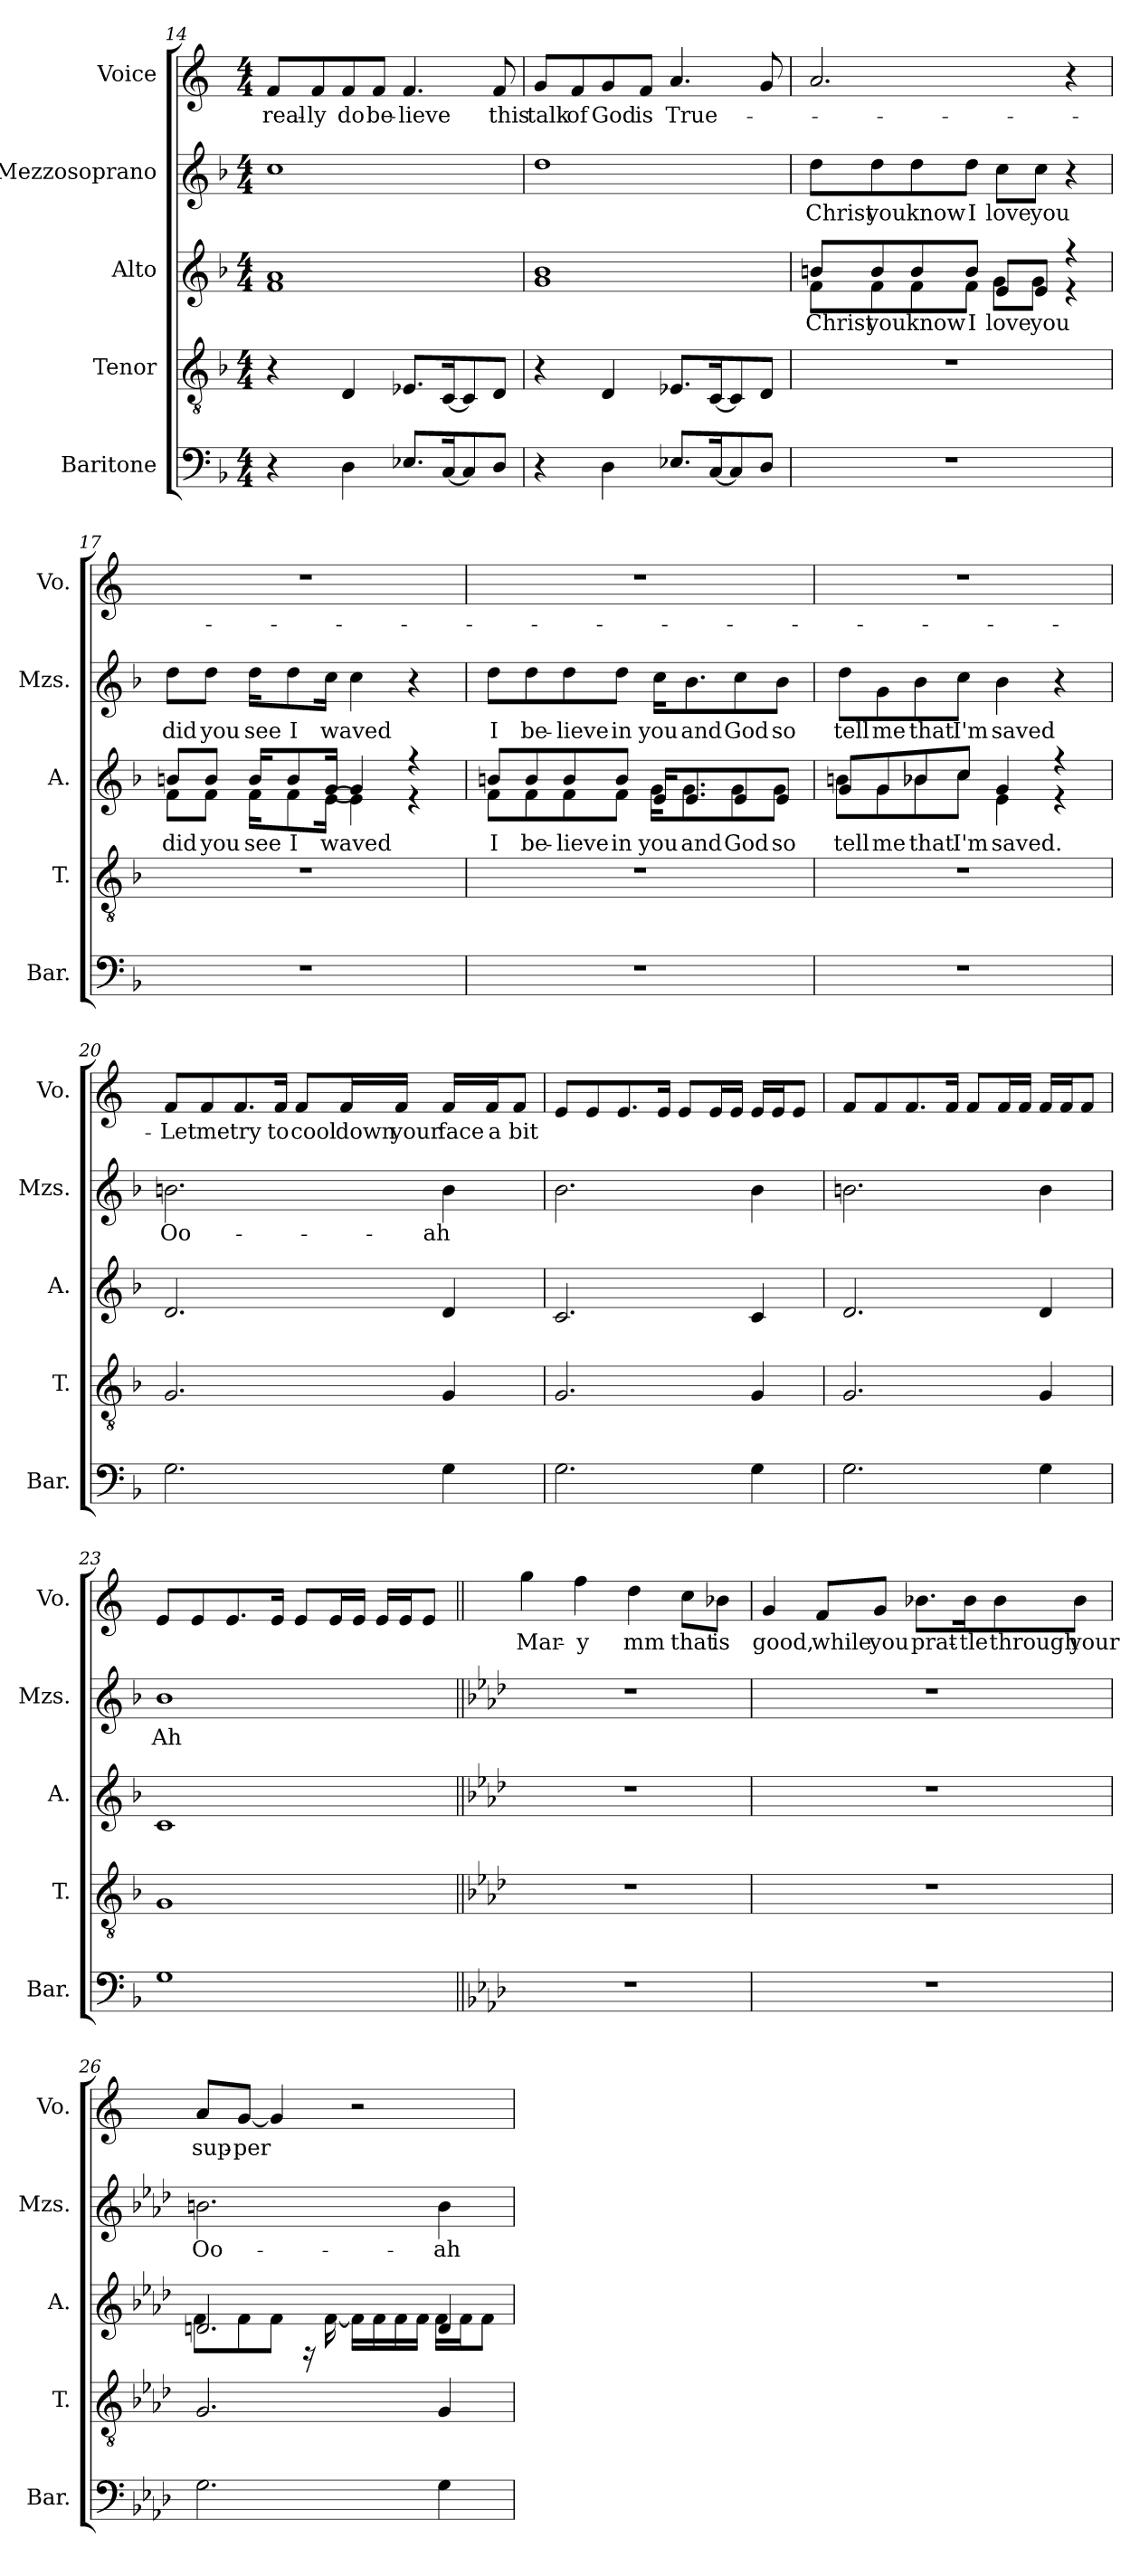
**kern	**kern	**kern	**text	**kern	**text	**kern	**text
*part5	*part4	*part3	*part3	*part2	*part2	*part1	*part1
*staff5	*staff4	*staff3	*staff3	*staff2	*staff2	*staff1	*staff1
*I"Baritone	*I"Tenor	*I"Alto	*	*I"Mezzosoprano	*	*I"Voice	*
*I'Bar.	*I'T.	*I'A.	*	*I'Mzs.	*	*I'Vo.	*
*clefF4	*clefGv2	*clefG2	*	*clefG2	*	*clefG2	*
*k[b-]	*k[b-]	*k[b-]	*	*k[b-]	*	*k[]	*
*F:	*F:	*F:	*	*F:	*	*C:	*
*M4/4	*M4/4	*M4/4	*	*M4/4	*	*M4/4	*
=14	=14	=14	=14	=14	=14	=14	=14
4r	4r	1f 1a	.	1cc	.	8f/L	real-
.	.	.	.	.	.	8f/	-ly
4D\	4D/	.	.	.	.	8f/	do
.	.	.	.	.	.	8f/J	be-
8.E-X/L	8.E-X/L	.	.	.	.	4.f/	-lieve
[16C/K	[16C/K	.	.	.	.	.	.
8C/]	8C/]	.	.	.	.	.	.
8D/J	8D/J	.	.	.	.	8f/	this
=15	=15	=15	=15	=15	=15	=15	=15
4r	4r	1g 1b-	.	1dd	.	8g/L	talk
.	.	.	.	.	.	8f/	of
4D\	4D/	.	.	.	.	8g/	God
.	.	.	.	.	.	8f/J	is
8.E-X/L	8.E-X/L	.	.	.	.	4.a/	True-
[16C/K	[16C/K	.	.	.	.	.	.
8C/]	8C/]	.	.	.	.	.	.
8D/J	8D/J	.	.	.	.	8g/	.
=16	=16	=16	=16	=16	=16	=16	=16
*	*	*^	*	*	*	*	*
1r	1r	8f\L	8bn/L	Christ	8dd\L	Christ	2.a/	.
.	.	8f\	8b/	you	8dd\	you	.	.
.	.	8f\	8b/	know	8dd\	know	.	.
.	.	8f\J	8b/J	I	8dd\J	I	.	.
.	.	8e/L	8g\L	love	8cc\L	love	.	.
.	.	8e/J	8g\J	you	8cc\J	you	.	.
.	.	4r	4r	.	4r	.	4r	.
!!LO:LB:g=z
=17	=17	=17	=17	=17	=17	=17	=17	=17
1r	1r	8f\L	8bn/L	did	8dd\L	did	1r	.
.	.	8f\J	8b/J	you	8dd\J	you	.	.
.	.	16f\KL	16b/KL	see	16dd\KL	see	.	.
.	.	8f\	8b/	I	8dd\	I	.	.
.	.	[16e\Jk	[16g/Jk	waved	16cc\Jk	waved	.	.
.	.	4e\]	4g/]	.	4cc\	.	.	.
.	.	4r	4r	.	4r	.	.	.
=18	=18	=18	=18	=18	=18	=18	=18	=18
1r	1r	8f\L	8bn/L	I	8dd\L	I	1r	.
.	.	8f\	8b/	be-	8dd\	be-	.	.
.	.	8f\	8b/	-lieve	8dd\	-lieve	.	.
.	.	8f\J	8b/J	in	8dd\J	in	.	.
.	.	16e/KL	16g\KL	you	16cc\KL	you	.	.
.	.	8.e/	8.g\	and	8.b-\	and	.	.
.	.	8e/	8g\	God	8cc\	God	.	.
.	.	8e/J	8g\J	so	8b-\J	so	.	.
=19	=19	=19	=19	=19	=19	=19	=19	=19
1r	1r	8g/L	8bn\L	tell	8dd\L	tell	1r	.
.	.	8g/	8g\	me	8g\	me	.	.
.	.	8b-X/	8b-\	that	8b-\	that	.	.
.	.	8cc/J	8cc\J	I'm	8cc\J	I'm	.	.
.	.	4e\	4g/	saved.	4b-\	saved	.	.
.	.	4r	4r	.	4r	.	.	.
*	*	*v	*v	*	*	*	*	*
!!LO:LB:g=z
=20	=20	=20	=20	=20	=20	=20	=20
2.G\	2.G/	2.d/	.	2.bn\	Oo-	8f/L	Let
.	.	.	.	.	.	8f/	me
.	.	.	.	.	.	8.f/	try
.	.	.	.	.	.	16f/Jk	to
.	.	.	.	.	.	8f/L	cool
.	.	.	.	.	.	16f/L	down
.	.	.	.	.	.	16f/JJ	your
4G\	4G/	4d/	.	4b\	-ah	16f/LL	face
.	.	.	.	.	.	16f/J	a
.	.	.	.	.	.	8f/J	bit
=21	=21	=21	=21	=21	=21	=21	=21
2.G\	2.G/	2.c/	.	2.b-\	.	8e/L	.
.	.	.	.	.	.	8e/	.
.	.	.	.	.	.	8.e/	.
.	.	.	.	.	.	16e/Jk	.
.	.	.	.	.	.	8e/L	.
.	.	.	.	.	.	16e/L	.
.	.	.	.	.	.	16e/JJ	.
4G\	4G/	4c/	.	4b-\	.	16e/LL	.
.	.	.	.	.	.	16e/J	.
.	.	.	.	.	.	8e/J	.
=22	=22	=22	=22	=22	=22	=22	=22
2.G\	2.G/	2.d/	.	2.bn\	.	8f/L	.
.	.	.	.	.	.	8f/	.
.	.	.	.	.	.	8.f/	.
.	.	.	.	.	.	16f/Jk	.
.	.	.	.	.	.	8f/L	.
.	.	.	.	.	.	16f/L	.
.	.	.	.	.	.	16f/JJ	.
4G\	4G/	4d/	.	4b\	.	16f/LL	.
.	.	.	.	.	.	16f/J	.
.	.	.	.	.	.	8f/J	.
=23	=23	=23	=23	=23	=23	=23	=23
1G	1G	1c	.	1b-	Ah	8e/L	.
.	.	.	.	.	.	8e/	.
.	.	.	.	.	.	8.e/	.
.	.	.	.	.	.	16e/Jk	.
.	.	.	.	.	.	8e/L	.
.	.	.	.	.	.	16e/L	.
.	.	.	.	.	.	16e/JJ	.
.	.	.	.	.	.	16e/LL	.
.	.	.	.	.	.	16e/J	.
.	.	.	.	.	.	8e/J	.
!!LO:PB:g=z
=24||	=24||	=24||	=24||	=24||	=24||	=24||	=24||
*k[b-e-a-d-]	*k[b-e-a-d-]	*k[b-e-a-d-]	*	*k[b-e-a-d-]	*	*	*
*A-:	*A-:	*A-:	*	*A-:	*	*	*
1r	1r	1r	.	1r	.	4gg\	Mar-
.	.	.	.	.	.	4ff\	-y
.	.	.	.	.	.	4dd\	mm
.	.	.	.	.	.	8cc\L	that
.	.	.	.	.	.	8b-X\J	is
=25	=25	=25	=25	=25	=25	=25	=25
1r	1r	1r	.	1r	.	4g/	good,
.	.	.	.	.	.	8f/L	while
.	.	.	.	.	.	8g/J	you
.	.	.	.	.	.	8.b-X\L	prat-
.	.	.	.	.	.	16b-\K	-tle
.	.	.	.	.	.	8b-\	through
.	.	.	.	.	.	8b-\J	your
=26	=26	=26	=26	=26	=26	=26	=26
*	*	*^	*	*	*	*	*
2.G\	2.G/	2.dn/	8f\L	.	2.bn\	Oo-	8a/L	sup-
.	.	.	8f\	.	.	.	[8g/J	-per
.	.	.	8f\J	.	.	.	4g/]	.
.	.	.	16r	.	.	.	.	.
.	.	.	[16f\	.	.	.	.	.
.	.	.	16f\LL]	.	.	.	2r	.
.	.	.	16f\	.	.	.	.	.
.	.	.	16f\	.	.	.	.	.
.	.	.	16f\JJ	.	.	.	.	.
4G\	4G/	4d/	16f\LL	.	4b\	-ah	.	.
.	.	.	16f\J	.	.	.	.	.
.	.	.	8f\J	.	.	.	.	.
*	*	*v	*v	*	*	*	*	*
=	=	=	=	=	=	=	=
*-	*-	*-	*-	*-	*-	*-	*-
